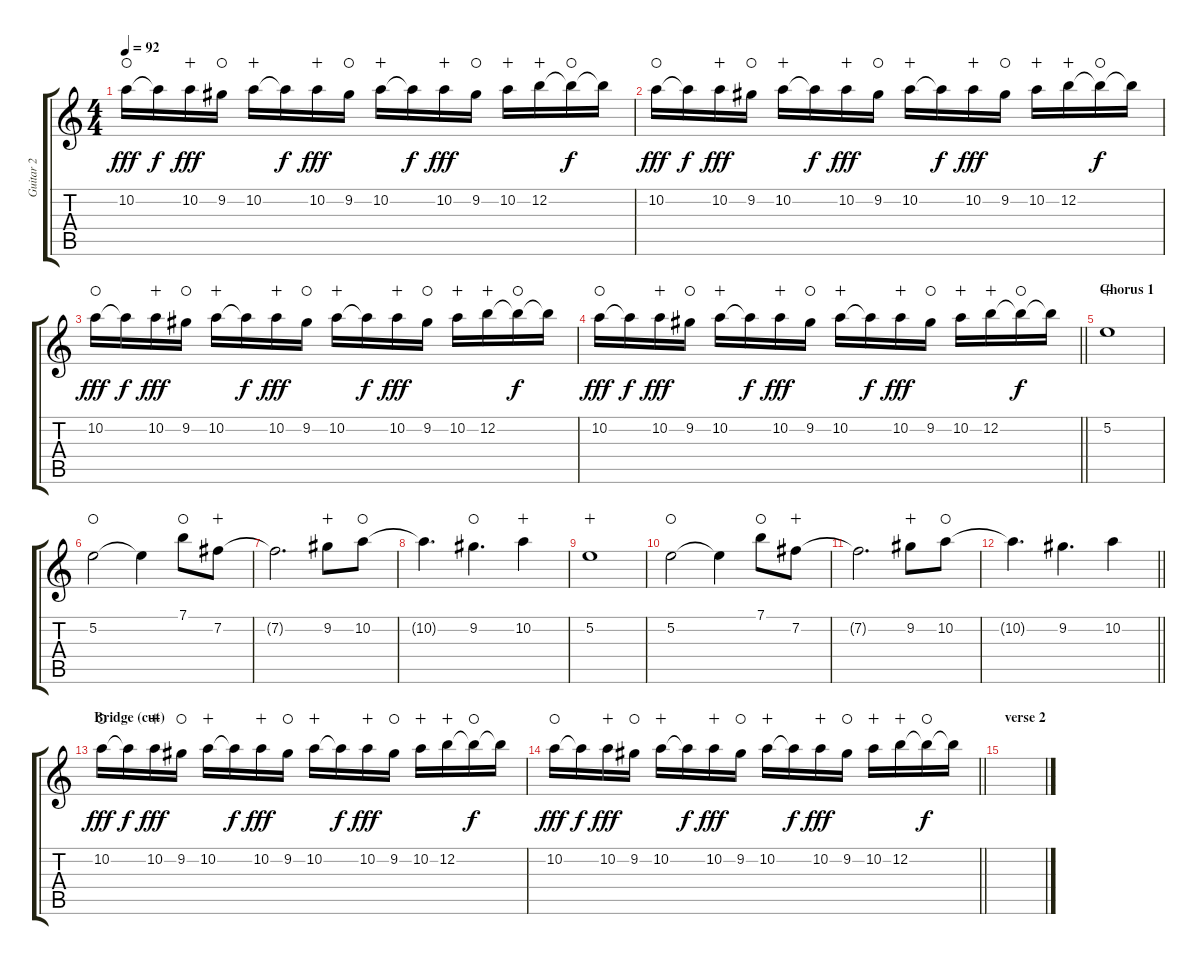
\track ("Guitar 2" "Guitar 2") {instrument distortionguitar}
\staff {score tabs}
\tuning (E4 B3 G3 D3 A2 E2) {hide}
\ts (4 4)
\tempo 92
\clef g2
\ks c
10.2.16{dy fff volume 4 balance 14 instrument distortionguitar waho} 10.2{t}.16{dy f} 10.2.16{dy fff wahc} 9.2.16{waho} 10.2.16{wahc} 10.2{t}.16{dy f} 10.2.16{dy fff wahc} 9.2.16{waho} 10.2.16{wahc} 10.2{t}.16{dy f} 10.2.16{dy fff wahc} 9.2.16{waho} 10.2.16{wahc} 12.2.16{wahc} 12.2{t}.16{dy f waho} 12.2{t}.16 |
10.2.16{dy fff waho} 10.2{t}.16{dy f} 10.2.16{dy fff wahc} 9.2.16{waho} 10.2.16{wahc} 10.2{t}.16{dy f} 10.2.16{dy fff wahc} 9.2.16{waho} 10.2.16{wahc} 10.2{t}.16{dy f} 10.2.16{dy fff wahc} 9.2.16{waho} 10.2.16{wahc} 12.2.16{wahc} 12.2{t}.16{dy f waho} 12.2{t}.16 |
10.2.16{dy fff waho} 10.2{t}.16{dy f} 10.2.16{dy fff wahc} 9.2.16{waho} 10.2.16{wahc} 10.2{t}.16{dy f} 10.2.16{dy fff wahc} 9.2.16{waho} 10.2.16{wahc} 10.2{t}.16{dy f} 10.2.16{dy fff wahc} 9.2.16{waho} 10.2.16{wahc} 12.2.16{wahc} 12.2{t}.16{dy f waho} 12.2{t}.16 |
\barLineRight lightlight
10.2.16{dy fff waho} 10.2{t}.16{dy f} 10.2.16{dy fff wahc} 9.2.16{waho} 10.2.16{wahc} 10.2{t}.16{dy f} 10.2.16{dy fff wahc} 9.2.16{waho} 10.2.16{wahc} 10.2{t}.16{dy f} 10.2.16{dy fff wahc} 9.2.16{waho} 10.2.16{wahc} 12.2.16{wahc} 12.2{t}.16{dy f waho} 12.2{t}.16 |
\section ("" "Chorus 1")
5.2.1{volume 12 balance 10 instrument distortionguitar wahc} |
5.2.2{waho} 5.2{t}.4 7.1.8{waho} 7.2.8{wahc} |
7.2{t}.2{d} 9.2.8{wahc} 10.2.8{waho} |
10.2{t}.4{d} 9.2.4{d waho} 10.2.4{wahc} |
5.2.1{volume 12 balance 10 instrument distortionguitar wahc} |
5.2.2{waho} 5.2{t}.4 7.1.8{waho} 7.2.8{wahc} |
7.2{t}.2{d} 9.2.8{wahc} 10.2.8{waho} |
\barLineRight lightlight
10.2{t}.4{d} 9.2.4{d} 10.2.4 |
\section ("" "Bridge (cut)")
10.2.16{dy fff volume 4 balance 14 instrument distortionguitar waho} 10.2{t}.16{dy f} 10.2.16{dy fff wahc} 9.2.16{waho} 10.2.16{wahc} 10.2{t}.16{dy f} 10.2.16{dy fff wahc} 9.2.16{waho} 10.2.16{wahc} 10.2{t}.16{dy f} 10.2.16{dy fff wahc} 9.2.16{waho} 10.2.16{wahc} 12.2.16{wahc} 12.2{t}.16{dy f waho} 12.2{t}.16 |
\barLineRight lightlight
10.2.16{dy fff waho} 10.2{t}.16{dy f} 10.2.16{dy fff wahc} 9.2.16{waho} 10.2.16{wahc} 10.2{t}.16{dy f} 10.2.16{dy fff wahc} 9.2.16{waho} 10.2.16{wahc} 10.2{t}.16{dy f} 10.2.16{dy fff wahc} 9.2.16{waho} 10.2.16{wahc} 12.2.16{wahc} 12.2{t}.16{dy f waho} 12.2{t}.16 |
\section ("" "verse 2")
